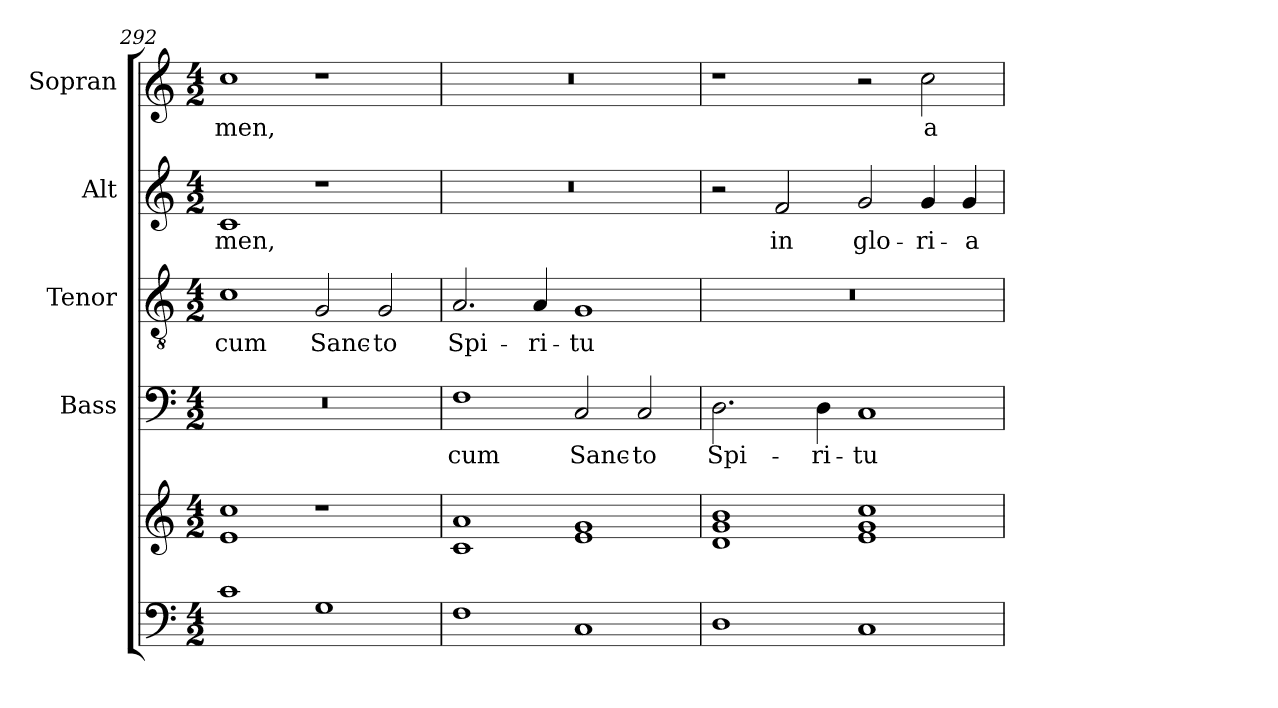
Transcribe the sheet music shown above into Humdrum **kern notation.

**kern	**kern	**kern	**text	**kern	**text	**kern	**text	**kern	**text
*part5	*part5	*part4	*part4	*part3	*part3	*part2	*part2	*part1	*part1
*staff6	*staff5	*staff4	*staff4	*staff3	*staff3	*staff2	*staff2	*staff1	*staff1
*	*	*I"Bass	*	*I"Tenor	*	*I"Alt	*	*I"Sopran	*
*	*	*I'B.	*	*I'T.	*	*I'A.	*	*I'S.	*
*clefF4	*clefG2	*clefF4	*	*clefGv2	*	*clefG2	*	*clefG2	*
*k[]	*k[]	*k[]	*	*k[]	*	*k[]	*	*k[]	*
*C:	*C:	*C:	*	*C:	*	*C:	*	*C:	*
*M4/2	*M4/2	*M4/2	*	*M4/2	*	*M4/2	*	*M4/2	*
=292	=292	=292	=292	=292	=292	=292	=292	=292	=292
!	!	!	!	!	!LO:LY:b	!	!LO:LY:b	!	!LO:LY:b
1c	1e 1cc	0r	.	1c	cum	1c	-men,	1cc	-men,
!	!	!	!	!	!LO:LY:b	!	!	!	!
1G	1r	.	.	2G/	Sanc-	1r	.	1r	.
!	!	!	!	!	!LO:LY:b	!	!	!	!
.	.	.	.	2G/	-to	.	.	.	.
!!LO:PB:g=z
=293	=293	=293	=293	=293	=293	=293	=293	=293	=293
!	!	!	!LO:LY:b	!	!LO:LY:b	!	!	!	!
1F	1c 1a	1F	cum	2.A/	Spi-	0r	.	0r	.
!	!	!	!	!	!LO:LY:b	!	!	!	!
.	.	.	.	4A/	-ri-	.	.	.	.
!	!	!	!LO:LY:b	!	!LO:LY:b	!	!	!	!
1C	1e 1g	2C/	Sanc-	1G	-tu	.	.	.	.
!	!	!	!LO:LY:b	!	!	!	!	!	!
.	.	2C/	-to	.	.	.	.	.	.
=294	=294	=294	=294	=294	=294	=294	=294	=294	=294
!	!	!	!LO:LY:b	!	!	!	!	!	!
1D	1d 1g 1b	2.D\	Spi-	0r	.	2r	.	1r	.
!	!	!	!	!	!	!	!LO:LY:b	!	!
.	.	.	.	.	.	2f/	in	.	.
!	!	!	!LO:LY:b	!	!	!	!	!	!
.	.	4D\	-ri-	.	.	.	.	.	.
!	!	!	!LO:LY:b	!	!	!	!LO:LY:b	!	!
1C	1e 1g 1cc	1C	-tu	.	.	2g/	glo-	2r	.
!	!	!	!	!	!	!	!LO:LY:b	!	!LO:LY:b
.	.	.	.	.	.	4g/	-ri-	2cc\	a-
!	!	!	!	!	!	!	!LO:LY:b	!	!
.	.	.	.	.	.	4g/	-a	.	.
=	=	=	=	=	=	=	=	=	=
*-	*-	*-	*-	*-	*-	*-	*-	*-	*-
